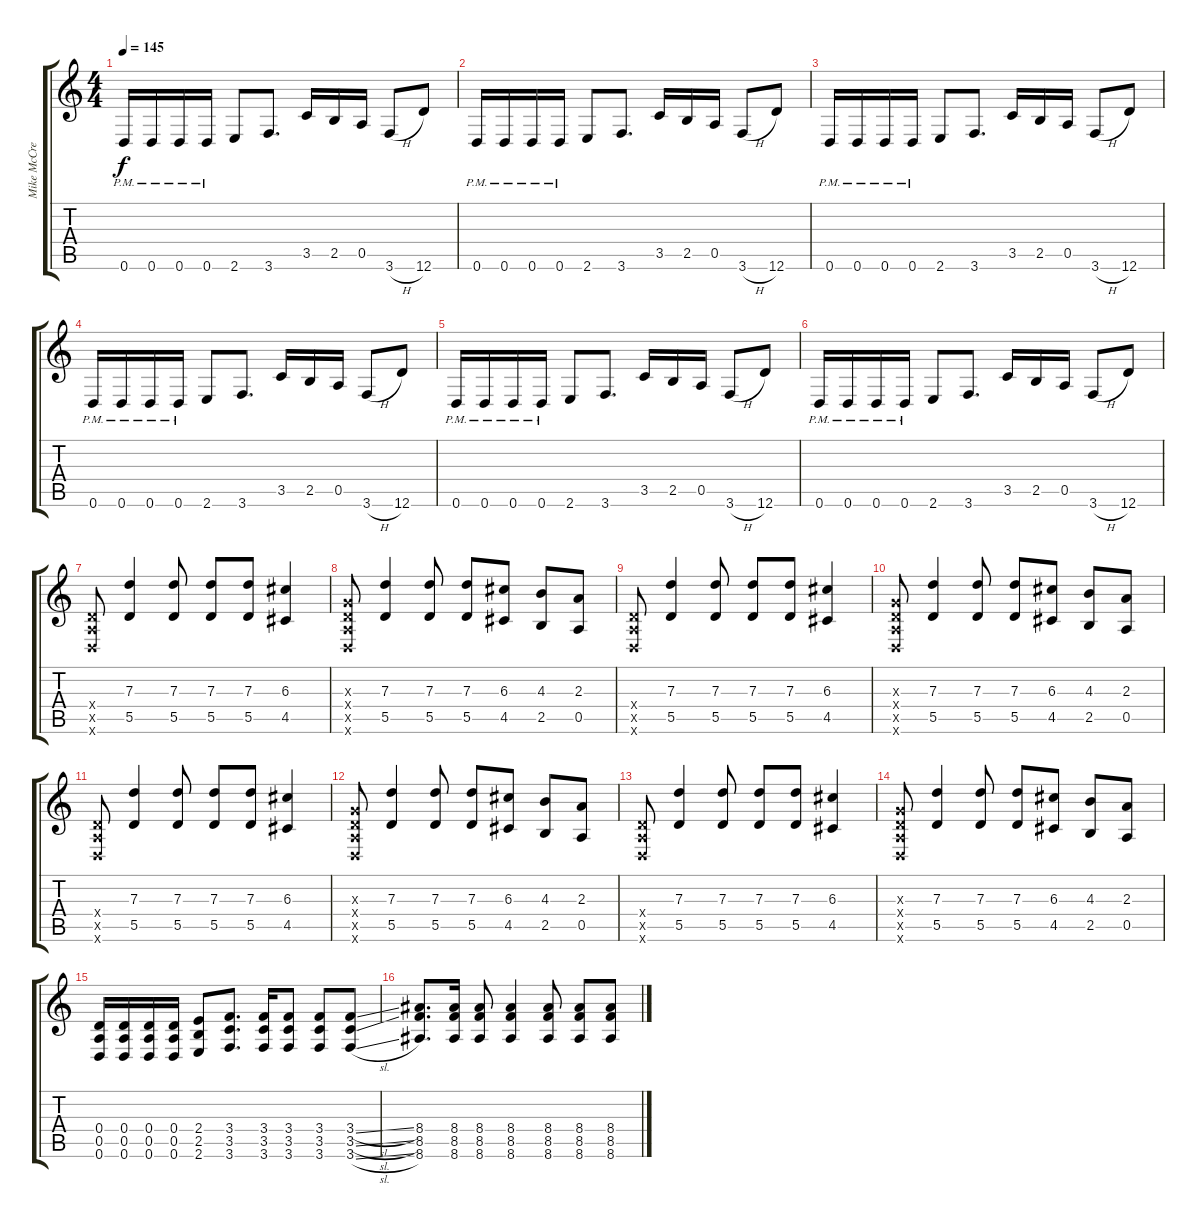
\track ("Mike McCready" "Mike McCre") {instrument overdrivenguitar}
\staff {score tabs}
\tuning (E4 B3 G3 D3 A2 D2) {hide}
\ts (4 4)
\tempo 145
\clef g2
\ks c
0.6{pm}.16{dy f} 0.6{pm}.16 0.6{pm}.16 0.6{pm}.16 2.6.8 3.6.8{d} 3.5.16 2.5.16 0.5.16 3.6{h}.8 12.6.8 |
0.6{pm}.16 0.6{pm}.16 0.6{pm}.16 0.6{pm}.16 2.6.8 3.6.8{d} 3.5.16 2.5.16 0.5.16 3.6{h}.8 12.6.8 |
0.6{pm}.16 0.6{pm}.16 0.6{pm}.16 0.6{pm}.16 2.6.8 3.6.8{d} 3.5.16 2.5.16 0.5.16 3.6{h}.8 12.6.8 |
0.6{pm}.16 0.6{pm}.16 0.6{pm}.16 0.6{pm}.16 2.6.8 3.6.8{d} 3.5.16 2.5.16 0.5.16 3.6{h}.8 12.6.8 |
0.6{pm}.16 0.6{pm}.16 0.6{pm}.16 0.6{pm}.16 2.6.8 3.6.8{d} 3.5.16 2.5.16 0.5.16 3.6{h}.8 12.6.8 |
0.6{pm}.16 0.6{pm}.16 0.6{pm}.16 0.6{pm}.16 2.6.8 3.6.8{d} 3.5.16 2.5.16 0.5.16 3.6{h}.8 12.6.8 |
(0.4{x} 0.5{x} 0.6{x}).8 (7.3 5.5).4 (7.3 5.5).8 (7.3 5.5).8 (7.3 5.5).8 (6.3 4.5).4 |
(0.3{x} 0.4{x} 0.5{x} 0.6{x}).8 (7.3 5.5).4 (7.3 5.5).8 (7.3 5.5).8 (6.3 4.5).8 (4.3 2.5).8 (2.3 0.5).8 |
(0.4{x} 0.5{x} 0.6{x}).8 (7.3 5.5).4 (7.3 5.5).8 (7.3 5.5).8 (7.3 5.5).8 (6.3 4.5).4 |
(0.3{x} 0.4{x} 0.5{x} 0.6{x}).8 (7.3 5.5).4 (7.3 5.5).8 (7.3 5.5).8 (6.3 4.5).8 (4.3 2.5).8 (2.3 0.5).8 |
(0.4{x} 0.5{x} 0.6{x}).8 (7.3 5.5).4 (7.3 5.5).8 (7.3 5.5).8 (7.3 5.5).8 (6.3 4.5).4 |
(0.3{x} 0.4{x} 0.5{x} 0.6{x}).8 (7.3 5.5).4 (7.3 5.5).8 (7.3 5.5).8 (6.3 4.5).8 (4.3 2.5).8 (2.3 0.5).8 |
(0.4{x} 0.5{x} 0.6{x}).8 (7.3 5.5).4 (7.3 5.5).8 (7.3 5.5).8 (7.3 5.5).8 (6.3 4.5).4 |
(0.3{x} 0.4{x} 0.5{x} 0.6{x}).8 (7.3 5.5).4 (7.3 5.5).8 (7.3 5.5).8 (6.3 4.5).8 (4.3 2.5).8 (2.3 0.5).8 |
(0.4 0.5 0.6).16 (0.4 0.5 0.6).16 (0.4 0.5 0.6).16 (0.4 0.5 0.6).16 (2.4 2.5 2.6).8 (3.4 3.5 3.6).8{d} (3.4 3.5 3.6).16 (3.4 3.5 3.6).8 (3.4 3.5 3.6).8 (3.4{sl} 3.5{sl} 3.6{sl}).8 |
(8.4 8.5 8.6).8{d} (8.4 8.5 8.6).16 (8.4 8.5 8.6).8 (8.4 8.5 8.6).4 (8.4 8.5 8.6).8 (8.4 8.5 8.6).8 (8.4 8.5 8.6).8
